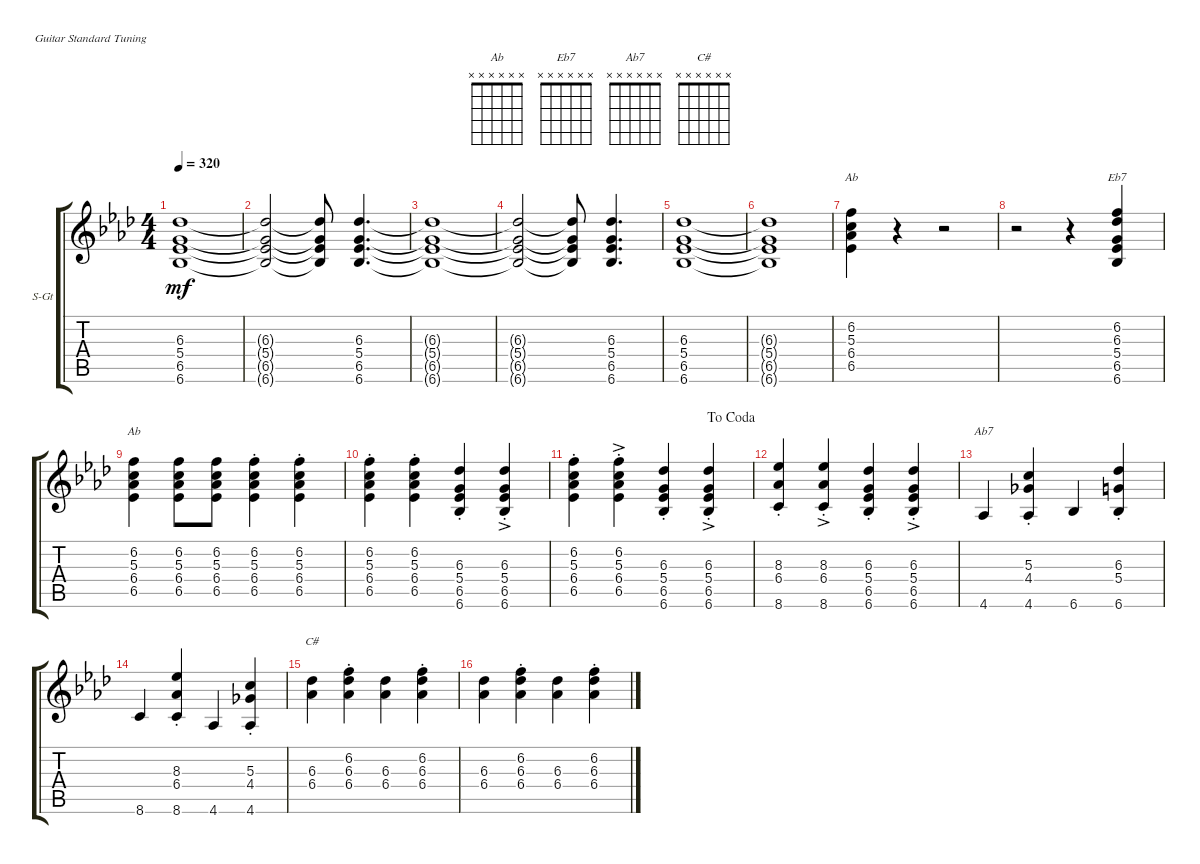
\bracketExtendMode groupsimilarinstruments
\firstSystemTrackNameOrientation horizontal
\otherSystemsTrackNameOrientation horizontal
\track ("(accoustic)" "S-Gt") {instrument acousticgrandpiano}
\staff {score tabs}
\tuning (E4 B3 G3 D3 A2 E2)
\displaytranspose 12
\chord ("Ab" x x x x x x)
\chord ("Eb7" x x x x x x)
\chord ("Ab7" x x x x x x)
\chord ("C#" x x x x x x)
\ts (4 4)
\tempo 320
\clef g2
\ks fminor
(6.3 5.4 6.5 6.6).1{dy mf} |
(6.3{t} 5.4{t} 6.5{t} 6.6{t}).2 (6.3{t} 5.4{t} 6.5{t} 6.6{t}).8 (6.3 5.4 6.5 6.6).4{d} |
(6.3{t} 5.4{t} 6.5{t} 6.6{t}).1 |
(6.3{t} 5.4{t} 6.5{t} 6.6{t}).2 (6.3{t} 5.4{t} 6.5{t} 6.6{t}).8 (6.3 5.4 6.5 6.6).4{d} |
(6.3 5.4 6.5 6.6).1 |
(6.3{t} 5.4{t} 6.5{t} 6.6{t}).1 |
(6.2 5.3 6.4 6.5).4{ch "Ab"} r.4 r.2 |
r.2 r.4 (6.2 6.3 5.4 6.5 6.6).4{ch "Eb7"} |
(6.2 5.3 6.4 6.5).4{ch "Ab"} (6.2 5.3 6.4 6.5).8 (6.2 5.3 6.4 6.5).8 (6.2{st} 5.3{st} 6.4{st} 6.5{st}).4 (6.2{st} 5.3{st} 6.4{st} 6.5{st}).4 |
(6.2{st} 5.3{st} 6.4{st} 6.5{st}).4 (6.2{st} 5.3{st} 6.4{st} 6.5{st}).4 (6.3{st} 5.4{st} 6.5{st} 6.6{st}).4 (6.3{ac st} 5.4{ac st} 6.5{ac st} 6.6{ac st}).4 |
\jump dacoda
(6.2{st} 5.3{st} 6.4{st} 6.5{st}).4 (6.2{ac st} 5.3{ac st} 6.4{ac st} 6.5{ac st}).4 (6.3{st} 5.4{st} 6.5{st} 6.6{st}).4 (6.3{ac st} 5.4{ac st} 6.5{ac st} 6.6{ac st}).4 |
(8.3{st} 6.4{st} 8.6{st}).4 (8.3{ac st} 6.4{ac st} 8.6{ac st}).4 (6.3{st} 5.4{st} 6.5{st} 6.6{st}).4 (6.3{ac st} 5.4{ac st} 6.5{ac st} 6.6{ac st}).4 |
4.6.4{ch "Ab7"} (5.3{st} 4.4{st} 4.6{st}).4 6.6.4 (6.3{st} 5.4{st} 6.6{st}).4 |
8.6.4 (8.3{st} 6.4{st} 8.6{st}).4 4.6.4 (5.3{st} 4.4{st} 4.6{st}).4 |
(6.3 6.4).4{ch "C#"} (6.2{st} 6.3{st} 6.4{st}).4 (6.3 6.4).4 (6.2{st} 6.3{st} 6.4{st}).4 |
(6.3 6.4).4 (6.2{st} 6.3{st} 6.4{st}).4 (6.3 6.4).4 (6.2{st} 6.3{st} 6.4{st}).4
